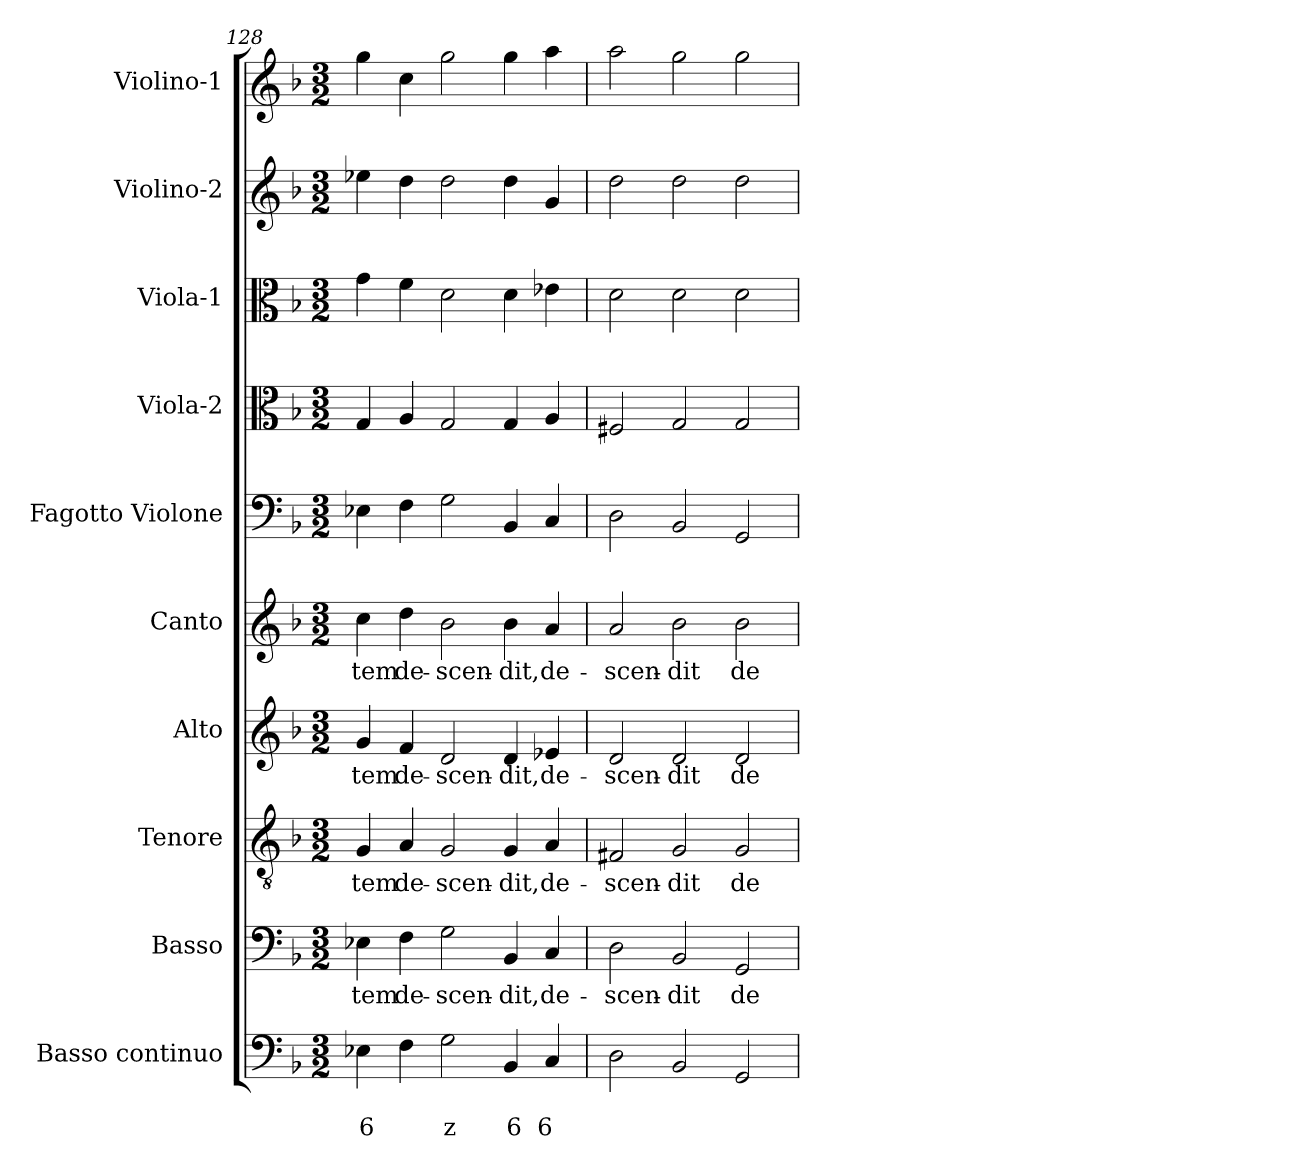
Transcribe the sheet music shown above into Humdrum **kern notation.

**kern	**text	**text	**kern	**text	**kern	**text	**kern	**text	**kern	**text	**kern	**kern	**kern	**kern	**kern
*part10	*part10	*part10	*part9	*part9	*part8	*part8	*part7	*part7	*part6	*part6	*part5	*part4	*part3	*part2	*part1
*staff10	*staff10	*staff10	*staff9	*staff9	*staff8	*staff8	*staff7	*staff7	*staff6	*staff6	*staff5	*staff4	*staff3	*staff2	*staff1
*I"Basso continuo	*	*	*I"Basso	*	*I"Tenore	*	*I"Alto	*	*I"Canto	*	*I"Fagotto Violone	*I"Viola-2	*I"Viola-1	*I"Violino-2	*I"Violino-1
*clefF4	*	*	*clefF4	*	*clefGv2	*	*clefG2	*	*clefG2	*	*clefF4	*clefC3	*clefC3	*clefG2	*clefG2
*k[b-]	*	*	*k[b-]	*	*k[b-]	*	*k[b-]	*	*k[b-]	*	*k[b-]	*k[b-]	*k[b-]	*k[b-]	*k[b-]
*F:	*	*	*F:	*	*F:	*	*F:	*	*F:	*	*F:	*F:	*F:	*F:	*F:
*M3/2	*	*	*M3/2	*	*M3/2	*	*M3/2	*	*M3/2	*	*M3/2	*M3/2	*M3/2	*M3/2	*M3/2
=128	=128	=128	=128	=128	=128	=128	=128	=128	=128	=128	=128	=128	=128	=128	=128
!	!	!LO:LY:b	!	!	!	!	!	!	!	!	!	!	!	!	!
!	!	!	!	!LO:LY:b	!	!	!	!	!	!	!	!	!	!	!
!	!	!	!	!	!	!LO:LY:b	!	!	!	!	!	!	!	!	!
!	!	!	!	!	!	!	!	!LO:LY:b	!	!	!	!	!	!	!
!	!	!	!	!	!	!	!	!	!	!LO:LY:b	!	!	!	!	!
4E-X\	.	6	4E-X\	-tem	4G/	-tem	4g/	-tem	4cc\	-tem	4E-X\	4G/	4g\	4ee-X\	4gg\
!	!	!	!	!LO:LY:b	!	!	!	!	!	!	!	!	!	!	!
!	!	!	!	!	!	!LO:LY:b	!	!	!	!	!	!	!	!	!
!	!	!	!	!	!	!	!	!LO:LY:b	!	!	!	!	!	!	!
!	!	!	!	!	!	!	!	!	!	!LO:LY:b	!	!	!	!	!
4F\	.	.	4F\	de-	4A/	de-	4f/	de-	4dd\	de-	4F\	4A/	4f\	4dd\	4cc\
!	!	!LO:LY:b	!	!	!	!	!	!	!	!	!	!	!	!	!
!	!	!	!	!LO:LY:b	!	!	!	!	!	!	!	!	!	!	!
!	!	!	!	!	!	!LO:LY:b	!	!	!	!	!	!	!	!	!
!	!	!	!	!	!	!	!	!LO:LY:b	!	!	!	!	!	!	!
!	!	!	!	!	!	!	!	!	!	!LO:LY:b	!	!	!	!	!
2G\	.	z	2G\	-scen-	2G/	-scen-	2d/	-scen-	2b-\	-scen-	2G\	2G/	2d\	2dd\	2gg\
!	!	!LO:LY:b	!	!	!	!	!	!	!	!	!	!	!	!	!
!	!	!	!	!LO:LY:b	!	!	!	!	!	!	!	!	!	!	!
!	!	!	!	!	!	!LO:LY:b	!	!	!	!	!	!	!	!	!
!	!	!	!	!	!	!	!	!LO:LY:b	!	!	!	!	!	!	!
!	!	!	!	!	!	!	!	!	!	!LO:LY:b	!	!	!	!	!
4BB-/	.	6	4BB-/	-dit,	4G/	-dit,	4d/	-dit,	4b-\	-dit,	4BB-/	4G/	4d\	4dd\	4gg\
!	!	!LO:LY:b	!	!	!	!	!	!	!	!	!	!	!	!	!
!	!	!	!	!LO:LY:b	!	!	!	!	!	!	!	!	!	!	!
!	!	!	!	!	!	!LO:LY:b	!	!	!	!	!	!	!	!	!
!	!	!	!	!	!	!	!	!LO:LY:b	!	!	!	!	!	!	!
!	!	!	!	!	!	!	!	!	!	!LO:LY:b	!	!	!	!	!
4C/	.	6	4C/	de-	4A/	de-	4e-X/	de-	4a/	de-	4C/	4A/	4e-X\	4g/	4aa\
=129	=129	=129	=129	=129	=129	=129	=129	=129	=129	=129	=129	=129	=129	=129	=129
!	!	!	!	!LO:LY:b	!	!	!	!	!	!	!	!	!	!	!
!	!	!	!	!	!	!LO:LY:b	!	!	!	!	!	!	!	!	!
!	!	!	!	!	!	!	!	!LO:LY:b	!	!	!	!	!	!	!
!	!	!	!	!	!	!	!	!	!	!LO:LY:b	!	!	!	!	!
2D\	.	.	2D\	-scen-	2F#X/	-scen-	2d/	-scen-	2a/	-scen-	2D\	2F#X/	2d\	2dd\	2aa\
!	!	!	!	!LO:LY:b	!	!	!	!	!	!	!	!	!	!	!
!	!	!	!	!	!	!LO:LY:b	!	!	!	!	!	!	!	!	!
!	!	!	!	!	!	!	!	!LO:LY:b	!	!	!	!	!	!	!
!	!	!	!	!	!	!	!	!	!	!LO:LY:b	!	!	!	!	!
2BB-/	.	.	2BB-/	-dit	2G/	-dit	2d/	-dit	2b-\	-dit	2BB-/	2G/	2d\	2dd\	2gg\
!	!	!	!	!LO:LY:b	!	!	!	!	!	!	!	!	!	!	!
!	!	!	!	!	!	!LO:LY:b	!	!	!	!	!	!	!	!	!
!	!	!	!	!	!	!	!	!LO:LY:b	!	!	!	!	!	!	!
!	!	!	!	!	!	!	!	!	!	!LO:LY:b	!	!	!	!	!
2GG/	.	.	2GG/	de	2G/	de	2d/	de	2b-\	de	2GG/	2G/	2d\	2dd\	2gg\
=	=	=	=	=	=	=	=	=	=	=	=	=	=	=	=
*-	*-	*-	*-	*-	*-	*-	*-	*-	*-	*-	*-	*-	*-	*-	*-
